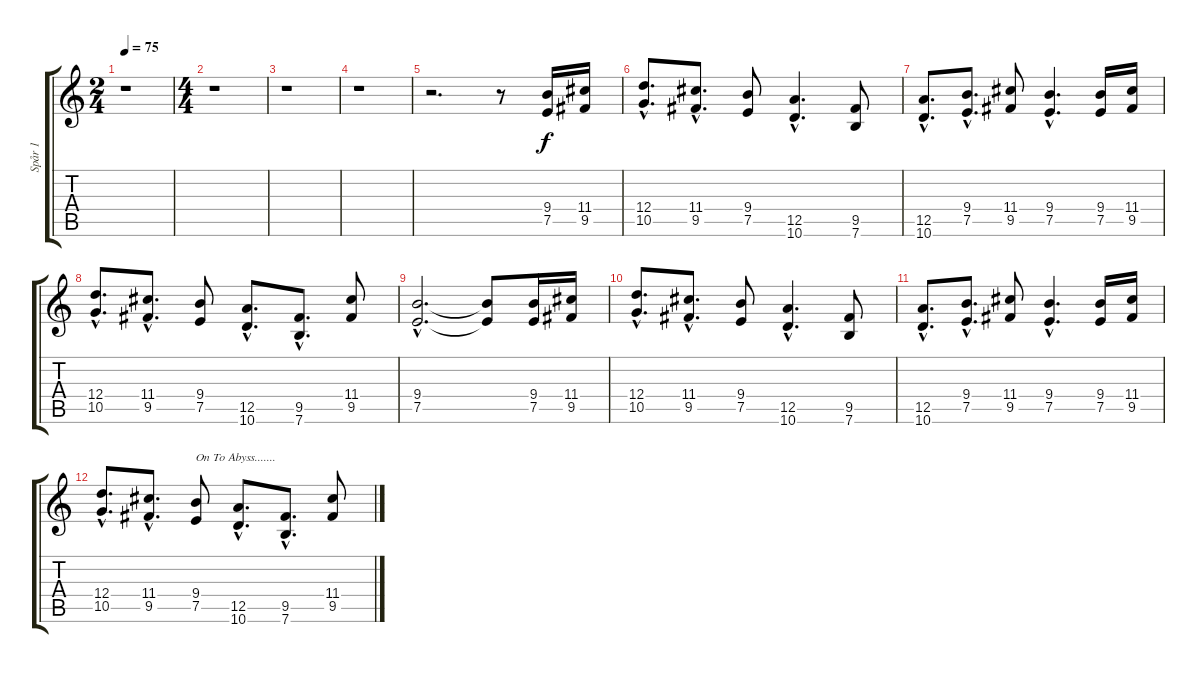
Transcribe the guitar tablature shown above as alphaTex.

\track ("Spår 1" "Spår 1") {instrument distortionguitar}
\staff {score tabs}
\tuning (E4 B3 G3 D3 A2 E2) {hide}
\ts (2 4)
\tempo 75
\clef g2
\ks c
r.1{dy f instrument distortionguitar} |
\ts (4 4)
r.1 |
r.1 |
r.1 |
r.2{d} r.8 (9.4 7.5).16 (11.4 9.5).16 |
(12.4{hac} 10.5{hac}).8{d} (11.4{hac} 9.5{hac}).8{d} (9.4 7.5).8 (12.5{hac} 10.6{hac}).4{d} (9.5 7.6).8 |
(12.5{hac} 10.6{hac}).8{d} (9.4{hac} 7.5{hac}).8{d} (11.4 9.5).8 (9.4{hac} 7.5{hac}).4{d} (9.4 7.5).16 (11.4 9.5).16 |
(12.4{hac} 10.5{hac}).8{d} (11.4{hac} 9.5{hac}).8{d} (9.4 7.5).8 (12.5{hac} 10.6{hac}).8{d} (9.5{hac} 7.6{hac}).8{d} (11.4 9.5).8 |
(9.4{hac} 7.5{hac}).2{d} (9.4{t} 7.5{t}).8 (9.4 7.5).16 (11.4 9.5).16 |
(12.4{hac} 10.5{hac}).8{d} (11.4{hac} 9.5{hac}).8{d} (9.4 7.5).8 (12.5{hac} 10.6{hac}).4{d} (9.5 7.6).8 |
(12.5{hac} 10.6{hac}).8{d} (9.4{hac} 7.5{hac}).8{d} (11.4 9.5).8 (9.4{hac} 7.5{hac}).4{d} (9.4 7.5).16 (11.4 9.5).16 |
(12.4{hac} 10.5{hac}).8{d} (11.4{hac} 9.5{hac}).8{d} (9.4 7.5).8{txt "On To Abyss......."} (12.5{hac} 10.6{hac}).8{d} (9.5{hac} 7.6{hac}).8{d} (11.4 9.5).8
